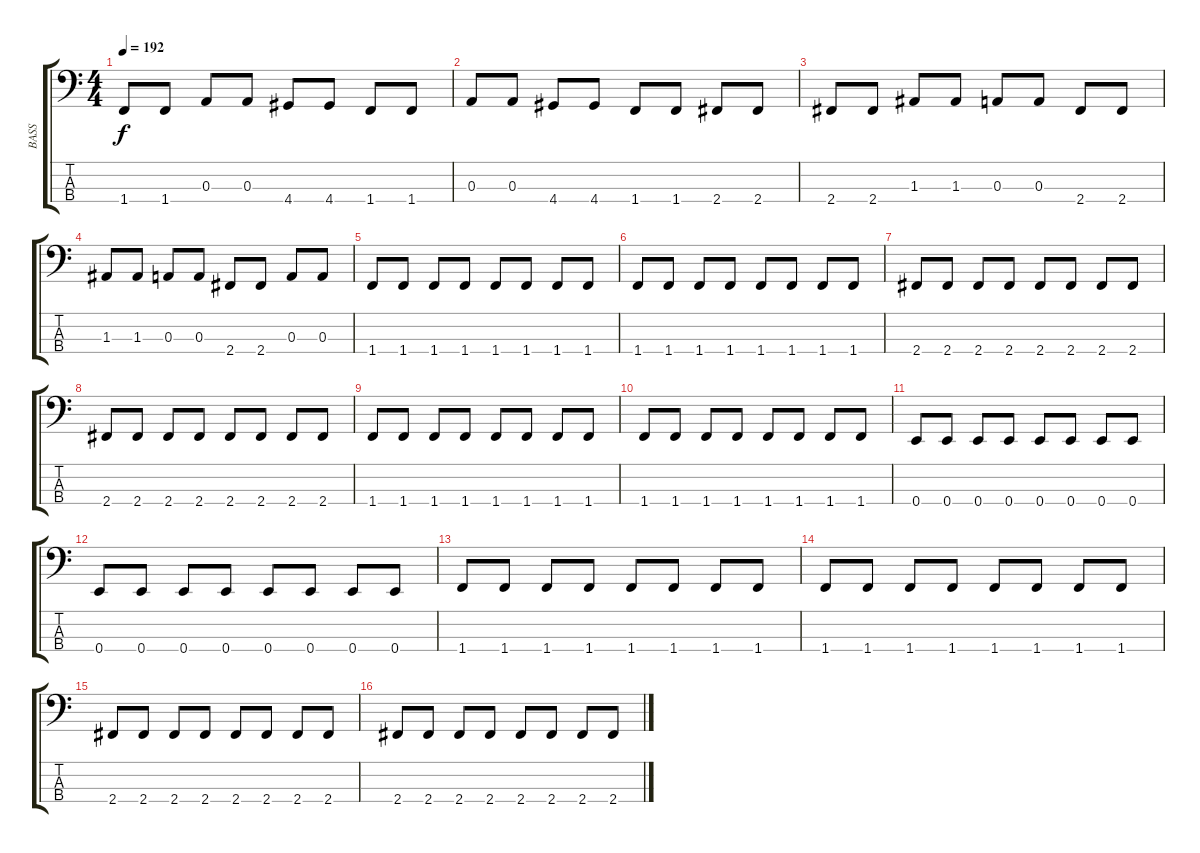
\track ("BASS" "BASS") {instrument electricbasspick}
\staff {score tabs}
\tuning (G2 D2 A1 E1) {hide}
\ts (4 4)
\tempo 192
\clef f4
\ks c
1.4.8{dy f} 1.4.8 0.3.8 0.3.8 4.4.8 4.4.8 1.4.8 1.4.8 |
0.3.8 0.3.8 4.4.8 4.4.8 1.4.8 1.4.8 2.4.8 2.4.8 |
2.4.8 2.4.8 1.3.8 1.3.8 0.3.8 0.3.8 2.4.8 2.4.8 |
1.3.8 1.3.8 0.3.8 0.3.8 2.4.8 2.4.8 0.3.8 0.3.8 |
1.4.8 1.4.8 1.4.8 1.4.8 1.4.8 1.4.8 1.4.8 1.4.8 |
1.4.8 1.4.8 1.4.8 1.4.8 1.4.8 1.4.8 1.4.8 1.4.8 |
2.4.8 2.4.8 2.4.8 2.4.8 2.4.8 2.4.8 2.4.8 2.4.8 |
2.4.8 2.4.8 2.4.8 2.4.8 2.4.8 2.4.8 2.4.8 2.4.8 |
1.4.8 1.4.8 1.4.8 1.4.8 1.4.8 1.4.8 1.4.8 1.4.8 |
1.4.8 1.4.8 1.4.8 1.4.8 1.4.8 1.4.8 1.4.8 1.4.8 |
0.4.8 0.4.8 0.4.8 0.4.8 0.4.8 0.4.8 0.4.8 0.4.8 |
0.4.8 0.4.8 0.4.8 0.4.8 0.4.8 0.4.8 0.4.8 0.4.8 |
1.4.8 1.4.8 1.4.8 1.4.8 1.4.8 1.4.8 1.4.8 1.4.8 |
1.4.8 1.4.8 1.4.8 1.4.8 1.4.8 1.4.8 1.4.8 1.4.8 |
2.4.8 2.4.8 2.4.8 2.4.8 2.4.8 2.4.8 2.4.8 2.4.8 |
2.4.8 2.4.8 2.4.8 2.4.8 2.4.8 2.4.8 2.4.8 2.4.8
